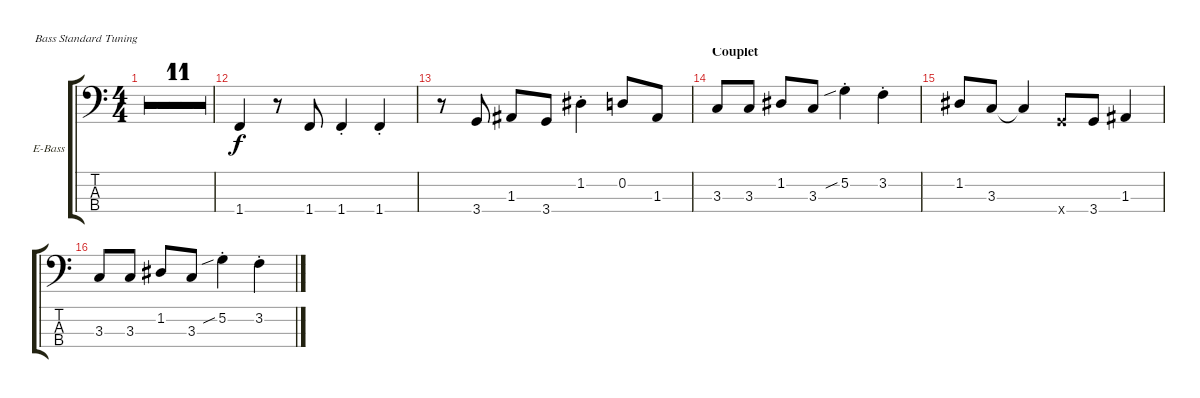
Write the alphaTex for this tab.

\defaultSystemsLayout 4
\bracketExtendMode groupsimilarinstruments
\firstSystemTrackNameOrientation horizontal
\otherSystemsTrackNameOrientation horizontal
\track ("Electric Bass" "E-Bass") {multiBarRest instrument electricbassfinger}
\staff {score tabs}
\tuning (G2 D2 A1 E1)
\ts (4 4)
\tempo 120
\clef f4
\ks c
|
|
|
|
|
|
|
|
|
|
|
1.4.4 r.8 1.4.8 1.4{st}.4 1.4{st}.4 |
r.8 3.4.8 1.3.8 3.4.8 1.2{st}.4 0.2.8 1.3.8 |
\section ("" "Couplet")
3.3.8 3.3.8 1.2.8 3.3.8 5.2{sib st}.4 3.2{st}.4 |
1.2.8 3.3.8 3.3{t}.4 3.4{x}.8 3.4.8 1.3.4 |
3.3.8 3.3.8 1.2.8 3.3.8 5.2{sib st}.4 3.2{st}.4
